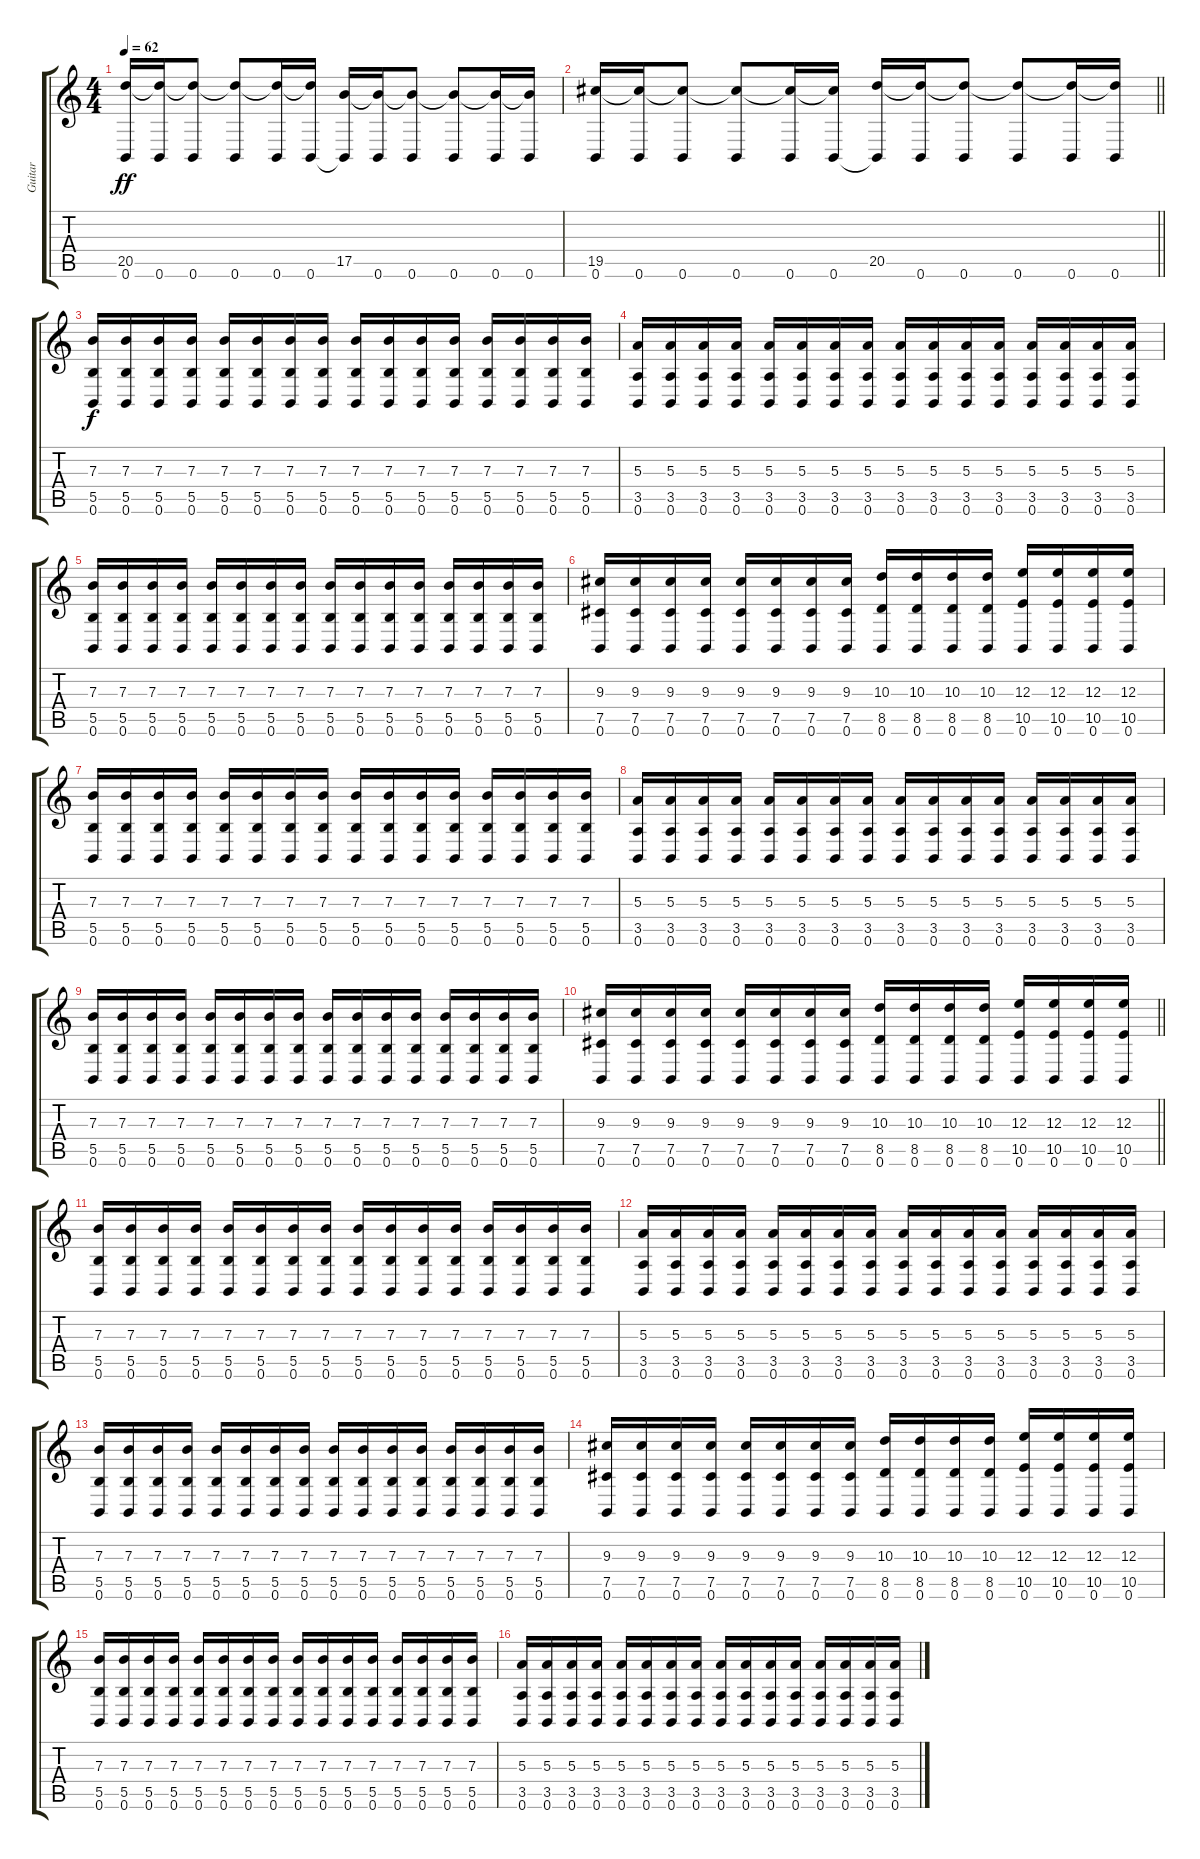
\track ("Guitar" "Guitar") {instrument distortionguitar}
\staff {score tabs}
\tuning (Db4 Ab3 E3 B2 Gb2 B1) {hide}
\ts (4 4)
\tempo 62
\clef g2
\ks c
(20.5 0.6).16{dy ff} (20.5{t} 0.6).16 (20.5{t} 0.6).8 (20.5{t} 0.6).8 (20.5{t} 0.6).16 (20.5{t} 0.6).16 (17.5 0.6{t}).16 (17.5{t} 0.6).16 (17.5{t} 0.6).8 (17.5{t} 0.6).8 (17.5{t} 0.6).16 (17.5{t} 0.6).16 |
\barLineRight lightlight
(19.5 0.6).16 (19.5{t} 0.6).16 (19.5{t} 0.6).8 (19.5{t} 0.6).8 (19.5{t} 0.6).16 (19.5{t} 0.6).16 (20.5 0.6{t}).16 (20.5{t} 0.6).16 (20.5{t} 0.6).8 (20.5{t} 0.6).8 (20.5{t} 0.6).16 (20.5{t} 0.6).16 |
\section ("" "")
(7.3 5.5 0.6).16{dy f} (7.3 5.5 0.6).16 (7.3 5.5 0.6).16 (7.3 5.5 0.6).16 (7.3 5.5 0.6).16 (7.3 5.5 0.6).16 (7.3 5.5 0.6).16 (7.3 5.5 0.6).16 (7.3 5.5 0.6).16 (7.3 5.5 0.6).16 (7.3 5.5 0.6).16 (7.3 5.5 0.6).16 (7.3 5.5 0.6).16 (7.3 5.5 0.6).16 (7.3 5.5 0.6).16 (7.3 5.5 0.6).16 |
(5.3 3.5 0.6).16 (5.3 3.5 0.6).16 (5.3 3.5 0.6).16 (5.3 3.5 0.6).16 (5.3 3.5 0.6).16 (5.3 3.5 0.6).16 (5.3 3.5 0.6).16 (5.3 3.5 0.6).16 (5.3 3.5 0.6).16 (5.3 3.5 0.6).16 (5.3 3.5 0.6).16 (5.3 3.5 0.6).16 (5.3 3.5 0.6).16 (5.3 3.5 0.6).16 (5.3 3.5 0.6).16 (5.3 3.5 0.6).16 |
(7.3 5.5 0.6).16 (7.3 5.5 0.6).16 (7.3 5.5 0.6).16 (7.3 5.5 0.6).16 (7.3 5.5 0.6).16 (7.3 5.5 0.6).16 (7.3 5.5 0.6).16 (7.3 5.5 0.6).16 (7.3 5.5 0.6).16 (7.3 5.5 0.6).16 (7.3 5.5 0.6).16 (7.3 5.5 0.6).16 (7.3 5.5 0.6).16 (7.3 5.5 0.6).16 (7.3 5.5 0.6).16 (7.3 5.5 0.6).16 |
(9.3 7.5 0.6).16 (9.3 7.5 0.6).16 (9.3 7.5 0.6).16 (9.3 7.5 0.6).16 (9.3 7.5 0.6).16 (9.3 7.5 0.6).16 (9.3 7.5 0.6).16 (9.3 7.5 0.6).16 (10.3 8.5 0.6).16 (10.3 8.5 0.6).16 (10.3 8.5 0.6).16 (10.3 8.5 0.6).16 (12.3 10.5 0.6).16 (12.3 10.5 0.6).16 (12.3 10.5 0.6).16 (12.3 10.5 0.6).16 |
(7.3 5.5 0.6).16 (7.3 5.5 0.6).16 (7.3 5.5 0.6).16 (7.3 5.5 0.6).16 (7.3 5.5 0.6).16 (7.3 5.5 0.6).16 (7.3 5.5 0.6).16 (7.3 5.5 0.6).16 (7.3 5.5 0.6).16 (7.3 5.5 0.6).16 (7.3 5.5 0.6).16 (7.3 5.5 0.6).16 (7.3 5.5 0.6).16 (7.3 5.5 0.6).16 (7.3 5.5 0.6).16 (7.3 5.5 0.6).16 |
(5.3 3.5 0.6).16 (5.3 3.5 0.6).16 (5.3 3.5 0.6).16 (5.3 3.5 0.6).16 (5.3 3.5 0.6).16 (5.3 3.5 0.6).16 (5.3 3.5 0.6).16 (5.3 3.5 0.6).16 (5.3 3.5 0.6).16 (5.3 3.5 0.6).16 (5.3 3.5 0.6).16 (5.3 3.5 0.6).16 (5.3 3.5 0.6).16 (5.3 3.5 0.6).16 (5.3 3.5 0.6).16 (5.3 3.5 0.6).16 |
(7.3 5.5 0.6).16 (7.3 5.5 0.6).16 (7.3 5.5 0.6).16 (7.3 5.5 0.6).16 (7.3 5.5 0.6).16 (7.3 5.5 0.6).16 (7.3 5.5 0.6).16 (7.3 5.5 0.6).16 (7.3 5.5 0.6).16 (7.3 5.5 0.6).16 (7.3 5.5 0.6).16 (7.3 5.5 0.6).16 (7.3 5.5 0.6).16 (7.3 5.5 0.6).16 (7.3 5.5 0.6).16 (7.3 5.5 0.6).16 |
\barLineRight lightlight
(9.3 7.5 0.6).16 (9.3 7.5 0.6).16 (9.3 7.5 0.6).16 (9.3 7.5 0.6).16 (9.3 7.5 0.6).16 (9.3 7.5 0.6).16 (9.3 7.5 0.6).16 (9.3 7.5 0.6).16 (10.3 8.5 0.6).16 (10.3 8.5 0.6).16 (10.3 8.5 0.6).16 (10.3 8.5 0.6).16 (12.3 10.5 0.6).16 (12.3 10.5 0.6).16 (12.3 10.5 0.6).16 (12.3 10.5 0.6).16 |
\section ("" "")
(7.3 5.5 0.6).16 (7.3 5.5 0.6).16 (7.3 5.5 0.6).16 (7.3 5.5 0.6).16 (7.3 5.5 0.6).16 (7.3 5.5 0.6).16 (7.3 5.5 0.6).16 (7.3 5.5 0.6).16 (7.3 5.5 0.6).16 (7.3 5.5 0.6).16 (7.3 5.5 0.6).16 (7.3 5.5 0.6).16 (7.3 5.5 0.6).16 (7.3 5.5 0.6).16 (7.3 5.5 0.6).16 (7.3 5.5 0.6).16 |
(5.3 3.5 0.6).16 (5.3 3.5 0.6).16 (5.3 3.5 0.6).16 (5.3 3.5 0.6).16 (5.3 3.5 0.6).16 (5.3 3.5 0.6).16 (5.3 3.5 0.6).16 (5.3 3.5 0.6).16 (5.3 3.5 0.6).16 (5.3 3.5 0.6).16 (5.3 3.5 0.6).16 (5.3 3.5 0.6).16 (5.3 3.5 0.6).16 (5.3 3.5 0.6).16 (5.3 3.5 0.6).16 (5.3 3.5 0.6).16 |
(7.3 5.5 0.6).16 (7.3 5.5 0.6).16 (7.3 5.5 0.6).16 (7.3 5.5 0.6).16 (7.3 5.5 0.6).16 (7.3 5.5 0.6).16 (7.3 5.5 0.6).16 (7.3 5.5 0.6).16 (7.3 5.5 0.6).16 (7.3 5.5 0.6).16 (7.3 5.5 0.6).16 (7.3 5.5 0.6).16 (7.3 5.5 0.6).16 (7.3 5.5 0.6).16 (7.3 5.5 0.6).16 (7.3 5.5 0.6).16 |
(9.3 7.5 0.6).16 (9.3 7.5 0.6).16 (9.3 7.5 0.6).16 (9.3 7.5 0.6).16 (9.3 7.5 0.6).16 (9.3 7.5 0.6).16 (9.3 7.5 0.6).16 (9.3 7.5 0.6).16 (10.3 8.5 0.6).16 (10.3 8.5 0.6).16 (10.3 8.5 0.6).16 (10.3 8.5 0.6).16 (12.3 10.5 0.6).16 (12.3 10.5 0.6).16 (12.3 10.5 0.6).16 (12.3 10.5 0.6).16 |
(7.3 5.5 0.6).16 (7.3 5.5 0.6).16 (7.3 5.5 0.6).16 (7.3 5.5 0.6).16 (7.3 5.5 0.6).16 (7.3 5.5 0.6).16 (7.3 5.5 0.6).16 (7.3 5.5 0.6).16 (7.3 5.5 0.6).16 (7.3 5.5 0.6).16 (7.3 5.5 0.6).16 (7.3 5.5 0.6).16 (7.3 5.5 0.6).16 (7.3 5.5 0.6).16 (7.3 5.5 0.6).16 (7.3 5.5 0.6).16 |
(5.3 3.5 0.6).16 (5.3 3.5 0.6).16 (5.3 3.5 0.6).16 (5.3 3.5 0.6).16 (5.3 3.5 0.6).16 (5.3 3.5 0.6).16 (5.3 3.5 0.6).16 (5.3 3.5 0.6).16 (5.3 3.5 0.6).16 (5.3 3.5 0.6).16 (5.3 3.5 0.6).16 (5.3 3.5 0.6).16 (5.3 3.5 0.6).16 (5.3 3.5 0.6).16 (5.3 3.5 0.6).16 (5.3 3.5 0.6).16
